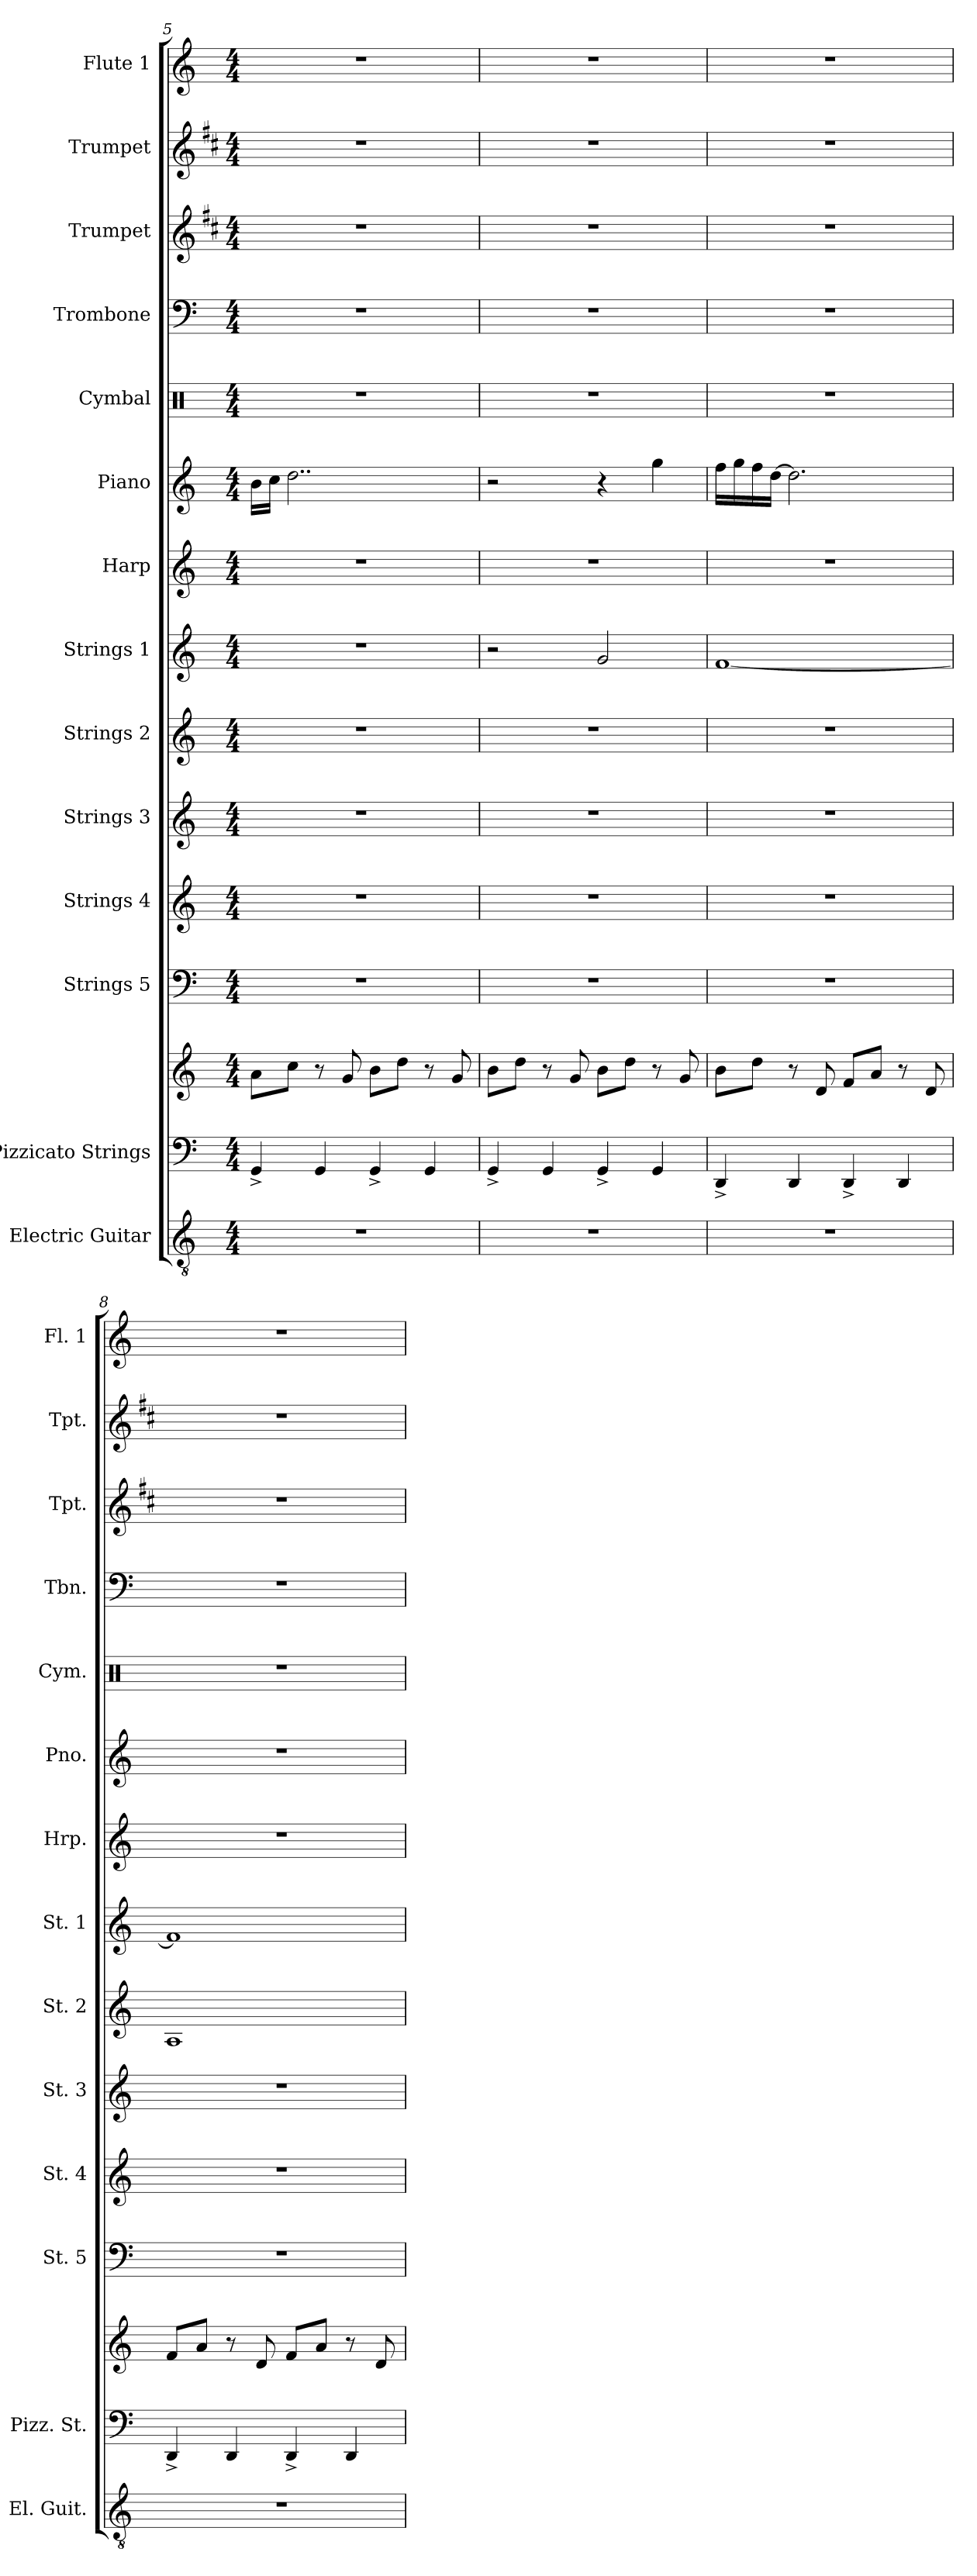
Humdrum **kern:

**kern	**kern	**kern	**kern	**kern	**kern	**kern	**kern	**kern	**kern	**kern	**kern	**kern	**kern	**kern
*part14	*part13	*part13	*part12	*part11	*part10	*part9	*part8	*part7	*part6	*part5	*part4	*part3	*part2	*part1
*staff15	*staff14	*staff13	*staff12	*staff11	*staff10	*staff9	*staff8	*staff7	*staff6	*staff5	*staff4	*staff3	*staff2	*staff1
*I"Electric Guitar	*I"Pizzicato Strings	*	*I"Strings 5	*I"Strings 4	*I"Strings 3	*I"Strings 2	*I"Strings 1	*I"Harp	*I"Piano	*I"Cymbal	*I"Trombone	*I"Trumpet	*I"Trumpet	*I"Flute 1
*I'El. Guit.	*I'Pizz. St.	*	*I'St. 5	*I'St. 4	*I'St. 3	*I'St. 2	*I'St. 1	*I'Hrp.	*I'Pno.	*I'Cym.	*I'Tbn.	*I'Tpt.	*I'Tpt.	*I'Fl. 1
!!LO:LB:g=z
*clefGv2	*clefF4	*clefG2	*clefF4	*clefG2	*clefG2	*clefG2	*clefG2	*clefG2	*clefG2	*clefX	*clefF4	*clefG2	*clefG2	*clefG2
*	*	*	*	*	*	*	*	*	*	*	*	*ITrd1c2	*ITrd1c2	*
*k[]	*k[]	*k[]	*k[]	*k[]	*k[]	*k[]	*k[]	*k[]	*k[]	*k[]	*k[]	*k[]	*k[]	*k[]
*M4/4	*M4/4	*M4/4	*M4/4	*M4/4	*M4/4	*M4/4	*M4/4	*M4/4	*M4/4	*M4/4	*M4/4	*M4/4	*M4/4	*M4/4
=5	=5	=5	=5	=5	=5	=5	=5	=5	=5	=5	=5	=5	=5	=5
1r	4GG^/	8a\L	1r	1r	1r	1r	1r	1r	16b\LL	1r	1r	1r	1r	1r
.	.	.	.	.	.	.	.	.	16cc\JJ	.	.	.	.	.
.	.	8cc\J	.	.	.	.	.	.	2..dd\	.	.	.	.	.
.	4GG/	8r	.	.	.	.	.	.	.	.	.	.	.	.
.	.	8g/	.	.	.	.	.	.	.	.	.	.	.	.
.	4GG^/	8b\L	.	.	.	.	.	.	.	.	.	.	.	.
.	.	8dd\J	.	.	.	.	.	.	.	.	.	.	.	.
.	4GG/	8r	.	.	.	.	.	.	.	.	.	.	.	.
.	.	8g/	.	.	.	.	.	.	.	.	.	.	.	.
=6	=6	=6	=6	=6	=6	=6	=6	=6	=6	=6	=6	=6	=6	=6
1r	4GG^/	8b\L	1r	1r	1r	1r	2r	1r	2r	1r	1r	1r	1r	1r
.	.	8dd\J	.	.	.	.	.	.	.	.	.	.	.	.
.	4GG/	8r	.	.	.	.	.	.	.	.	.	.	.	.
.	.	8g/	.	.	.	.	.	.	.	.	.	.	.	.
.	4GG^/	8b\L	.	.	.	.	2g/	.	4r	.	.	.	.	.
.	.	8dd\J	.	.	.	.	.	.	.	.	.	.	.	.
.	4GG/	8r	.	.	.	.	.	.	4gg\	.	.	.	.	.
.	.	8g/	.	.	.	.	.	.	.	.	.	.	.	.
=7	=7	=7	=7	=7	=7	=7	=7	=7	=7	=7	=7	=7	=7	=7
1r	4DD^/	8b\L	1r	1r	1r	1r	[1f	1r	16ff\LL	1r	1r	1r	1r	1r
.	.	.	.	.	.	.	.	.	16gg\	.	.	.	.	.
.	.	8dd\J	.	.	.	.	.	.	16ff\	.	.	.	.	.
.	.	.	.	.	.	.	.	.	[16dd\JJ	.	.	.	.	.
.	4DD/	8r	.	.	.	.	.	.	2.dd\]	.	.	.	.	.
.	.	8d/	.	.	.	.	.	.	.	.	.	.	.	.
.	4DD^/	8f/L	.	.	.	.	.	.	.	.	.	.	.	.
.	.	8a/J	.	.	.	.	.	.	.	.	.	.	.	.
.	4DD/	8r	.	.	.	.	.	.	.	.	.	.	.	.
.	.	8d/	.	.	.	.	.	.	.	.	.	.	.	.
=8	=8	=8	=8	=8	=8	=8	=8	=8	=8	=8	=8	=8	=8	=8
1r	4DD^/	8f/L	1r	1r	1r	1A	1f]	1r	1r	1r	1r	1r	1r	1r
.	.	8a/J	.	.	.	.	.	.	.	.	.	.	.	.
.	4DD/	8r	.	.	.	.	.	.	.	.	.	.	.	.
.	.	8d/	.	.	.	.	.	.	.	.	.	.	.	.
.	4DD^/	8f/L	.	.	.	.	.	.	.	.	.	.	.	.
.	.	8a/J	.	.	.	.	.	.	.	.	.	.	.	.
.	4DD/	8r	.	.	.	.	.	.	.	.	.	.	.	.
.	.	8d/	.	.	.	.	.	.	.	.	.	.	.	.
=	=	=	=	=	=	=	=	=	=	=	=	=	=	=
*-	*-	*-	*-	*-	*-	*-	*-	*-	*-	*-	*-	*-	*-	*-
